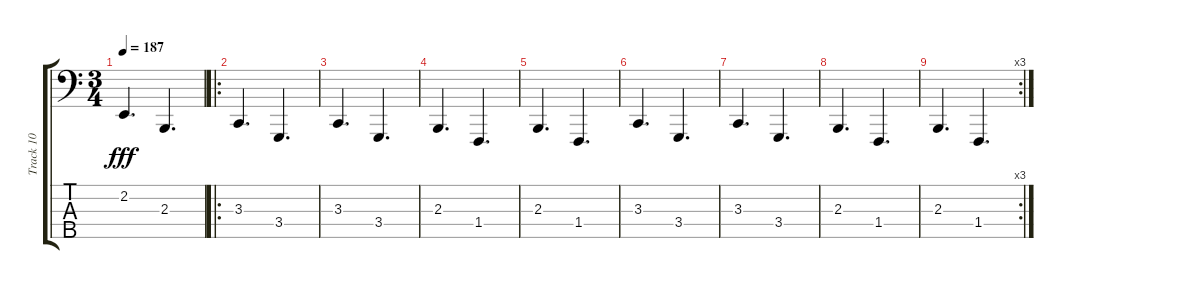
\track ("Track 10" "Track 10") {instrument timpani}
\staff {score tabs}
\tuning (G2 D2 A1 E1 B0) {hide}
\ts (3 4)
\tempo 187
\clef f4
\ks c
2.2.4{d dy fff} 2.3.4{d} |
\ro
3.3.4{d} 3.4.4{d} |
3.3.4{d} 3.4.4{d} |
2.3.4{d} 1.4.4{d} |
2.3.4{d} 1.4.4{d} |
3.3.4{d} 3.4.4{d} |
3.3.4{d} 3.4.4{d} |
2.3.4{d} 1.4.4{d} |
\rc 3
2.3.4{d} 1.4.4{d}
